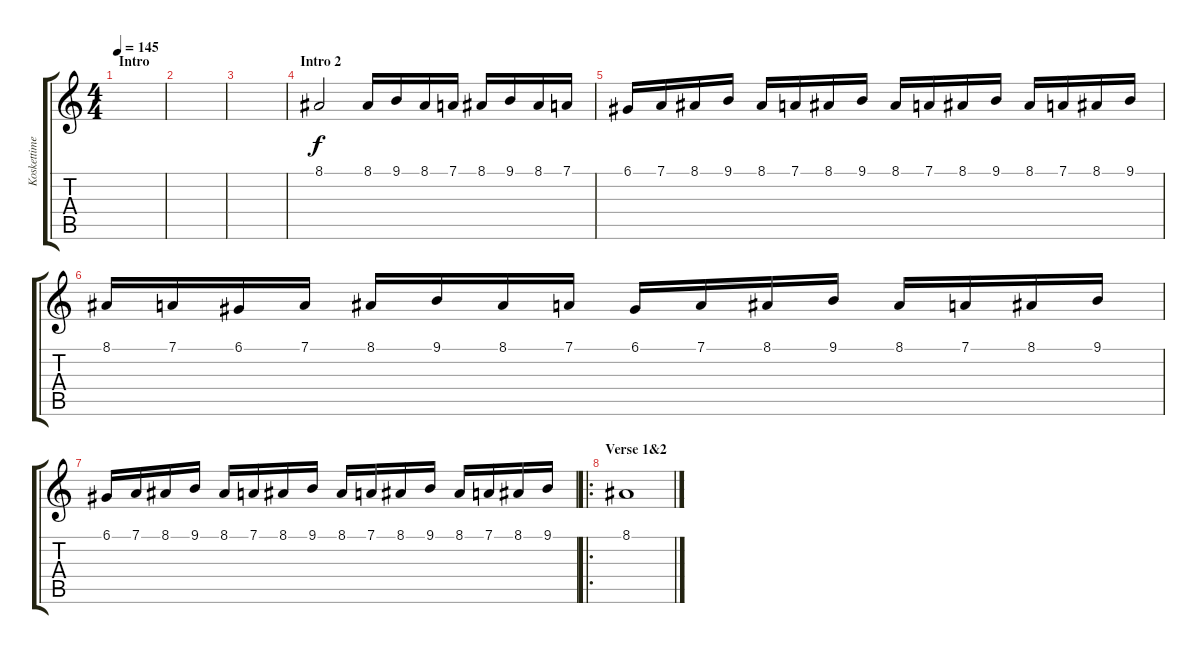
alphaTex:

\track ("Koskettimet 3" "Koskettime") {instrument orchestralharp}
\staff {score tabs}
\tuning (D4 A3 F3 C3 G2 D2) {hide}
\ts (4 4)
\section ("" "Intro")
\tempo 145
\clef g2
\ks c
|
|
|
\section ("" "Intro 2")
8.1.2 8.1.16 9.1.16 8.1.16 7.1.16 8.1.16 9.1.16 8.1.16 7.1.16 |
6.1.16 7.1.16 8.1.16 9.1.16 8.1.16 7.1.16 8.1.16 9.1.16 8.1.16 7.1.16 8.1.16 9.1.16 8.1.16 7.1.16 8.1.16 9.1.16 |
8.1.16 7.1.16 6.1.16 7.1.16 8.1.16 9.1.16 8.1.16 7.1.16 6.1.16 7.1.16 8.1.16 9.1.16 8.1.16 7.1.16 8.1.16 9.1.16 |
6.1.16 7.1.16 8.1.16 9.1.16 8.1.16 7.1.16 8.1.16 9.1.16 8.1.16 7.1.16 8.1.16 9.1.16 8.1.16 7.1.16 8.1.16 9.1.16 |
\ro
\section ("" "Verse 1&2")
8.1.1
